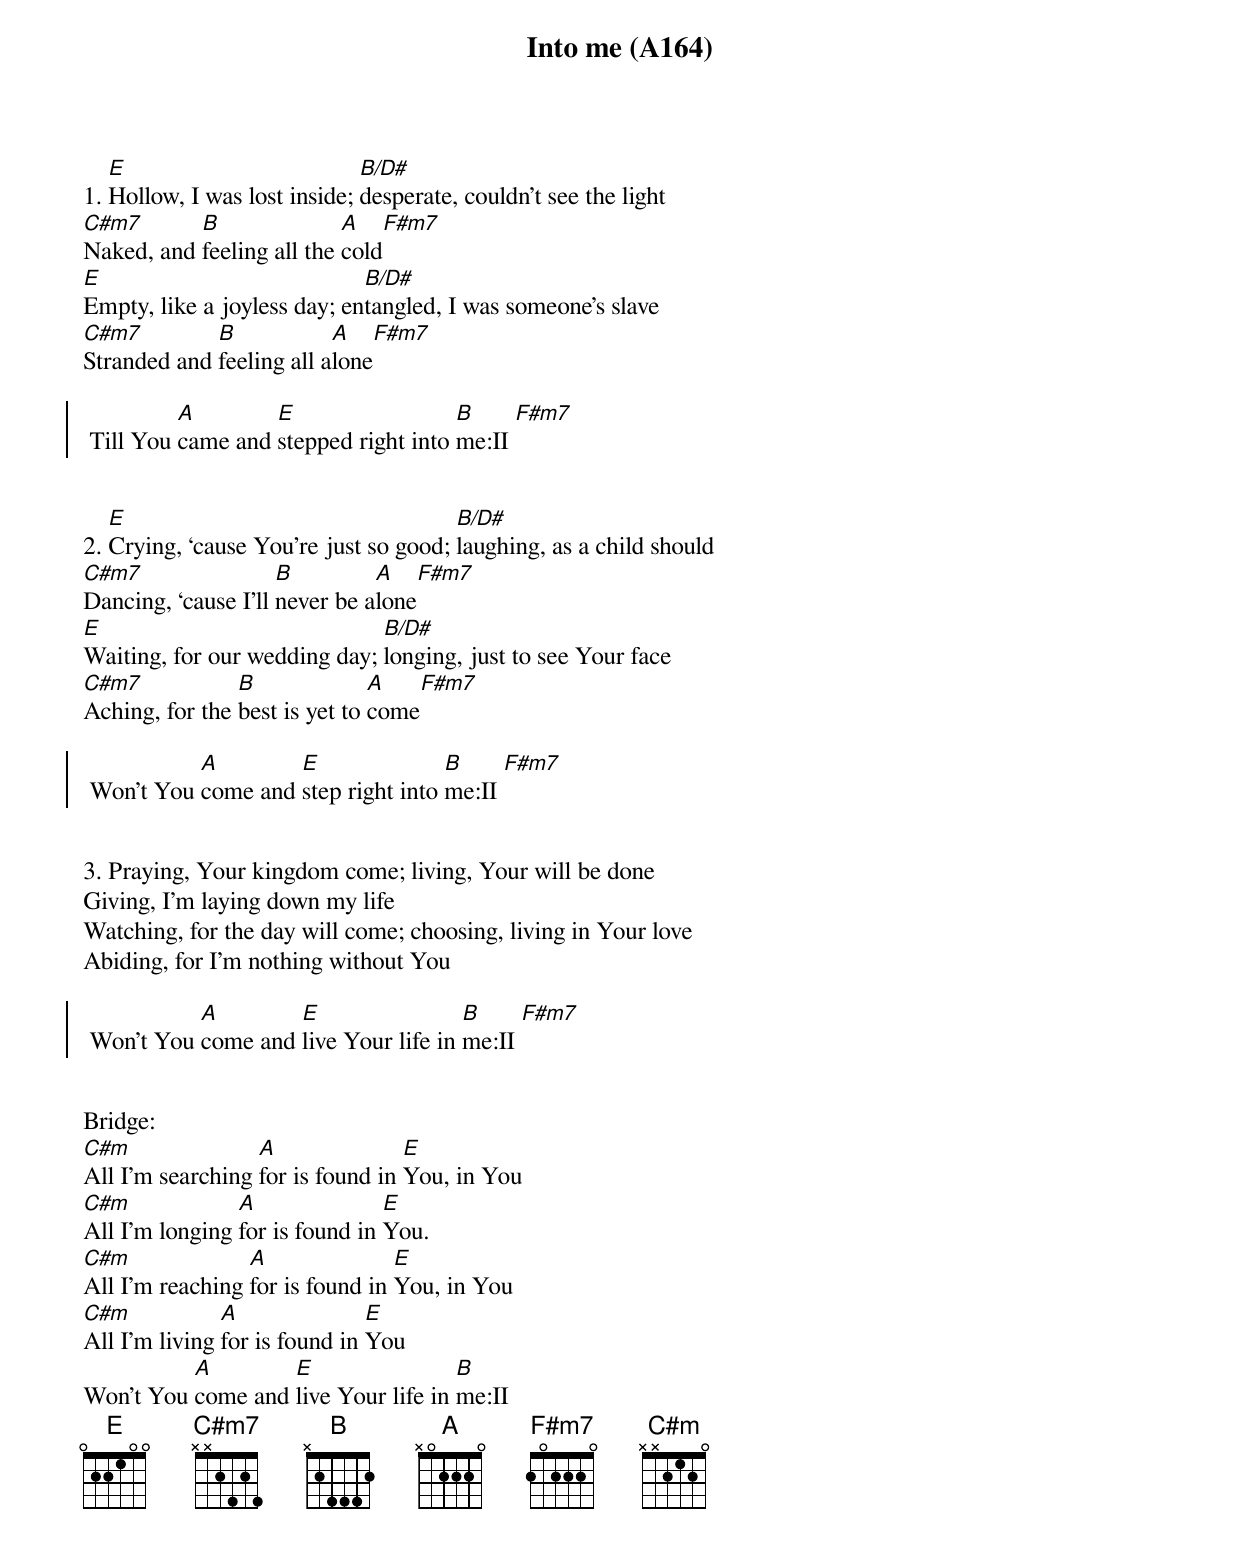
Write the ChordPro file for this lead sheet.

{title: Into me (A164)}
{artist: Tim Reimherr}

1. [E]Hollow, I was lost inside; [B/D#]desperate, couldn’t see the light
[C#m7]Naked, and [B]feeling all the [A]cold[F#m7]
[E]Empty, like a joyless day; en[B/D#]tangled, I was someone’s slave
[C#m7]Stranded and [B]feeling all a[A]lone[F#m7]

{soc}
 Till You [A]came and [E]stepped right into [B]me:II [F#m7]
 {eoc}


2. [E]Crying, ‘cause You’re just so good; [B/D#]laughing, as a child should
[C#m7]Dancing, ‘cause I’ll [B]never be a[A]lone[F#m7]
[E]Waiting, for our wedding day; [B/D#]longing, just to see Your face
[C#m7]Aching, for the [B]best is yet to [A]come[F#m7]

{soc}
 Won’t You [A]come and [E]step right into [B]me:II [F#m7]
 {eoc}


3. Praying, Your kingdom come; living, Your will be done
Giving, I’m laying down my life
Watching, for the day will come; choosing, living in Your love
Abiding, for I’m nothing without You

{soc}
 Won’t You [A]come and [E]live Your life in [B]me:II [F#m7]
 {eoc}


Bridge:
[C#m]All I’m searching [A]for is found in [E]You, in You
[C#m]All I’m longing [A]for is found in [E]You.
[C#m]All I’m reaching [A]for is found in [E]You, in You
[C#m]All I’m living [A]for is found in [E]You
Won’t You [A]come and [E]live Your life in [B]me:II
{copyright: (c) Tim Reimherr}
